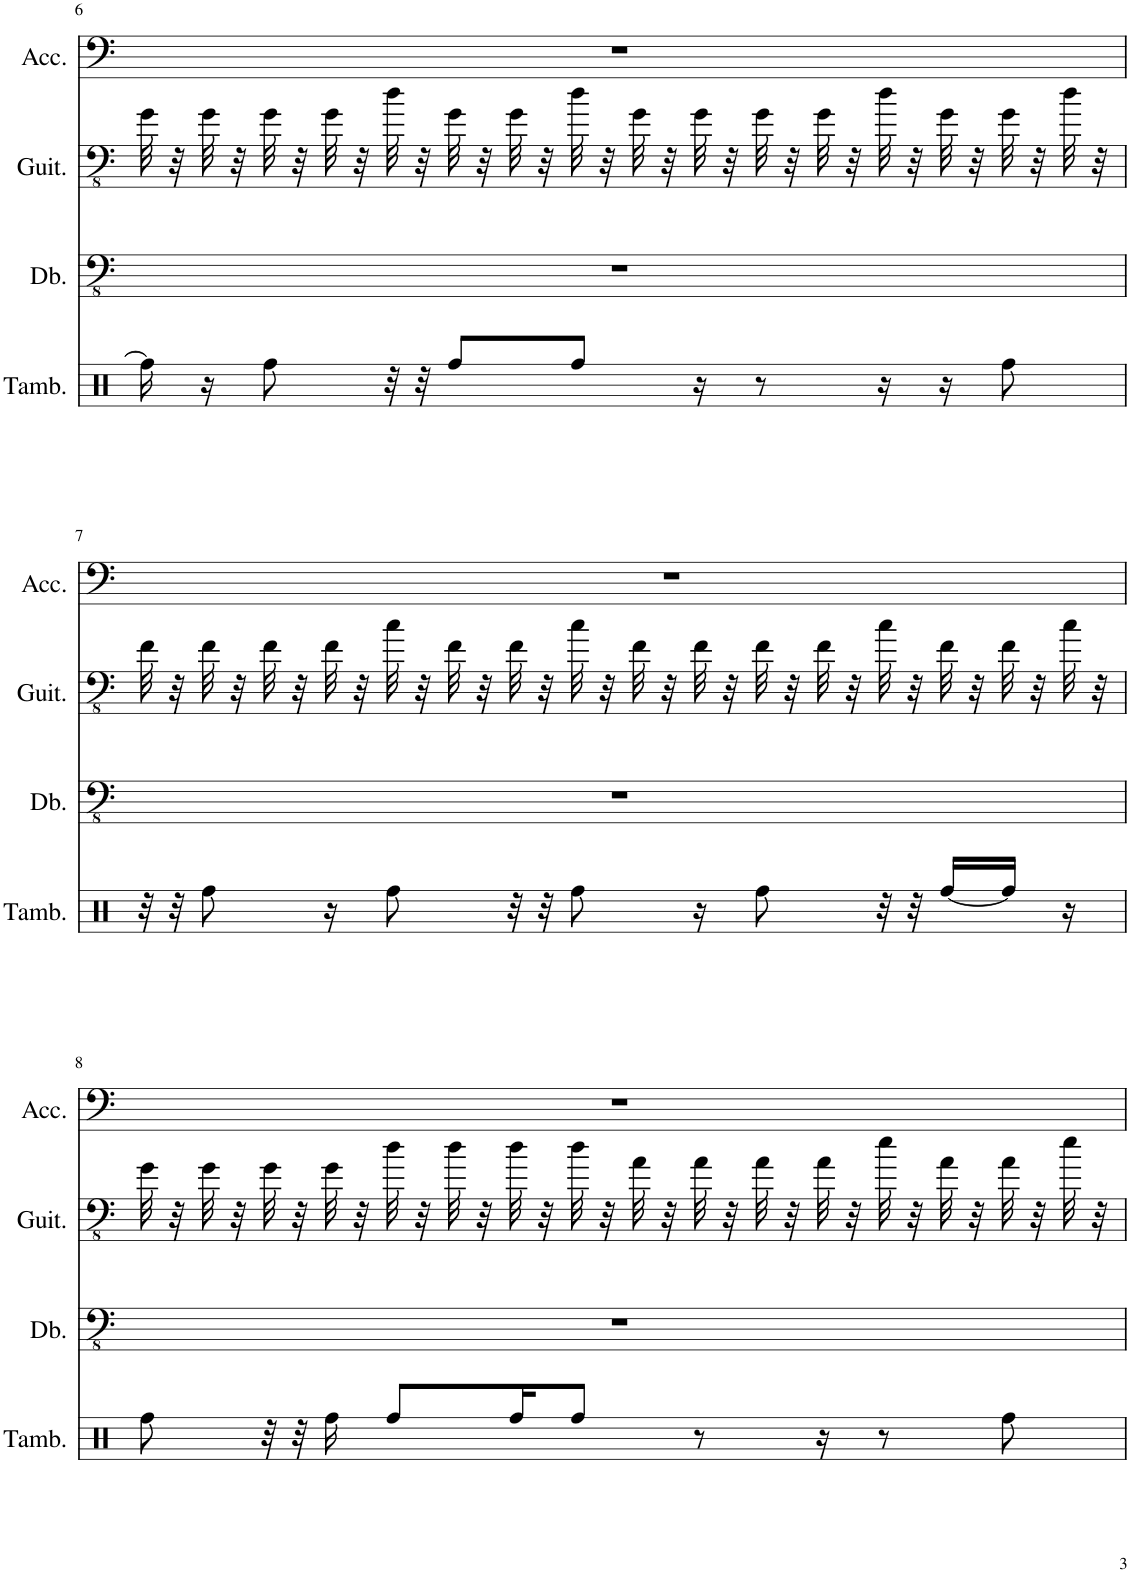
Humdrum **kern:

**kern	**kern	**kern	**kern
*part4	*part3	*part2	*part1
*staff4	*staff3	*staff2	*staff1
*I"Tambourine	*I"Double Bass	*I"Acoustic Guitar	*I"Accordion
*I'Tamb.	*I'Db.	*I'Guit.	*I'Acc.
!!LO:PB:g=z
*clefX	*clefFv4	*clefFv4	*clefF4
*	*Trd7c12	*	*
*k[]	*k[]	*k[]	*k[]
*M4/4	*M4/4	*M4/4	*M4/4
=6	=6	=6	=6
16Rff\]	1r	32G\	1r
.	.	32r	.
16r	.	32G\	.
.	.	32r	.
8Rff\	.	32G\	.
.	.	32r	.
.	.	32G\	.
.	.	32r	.
32r	.	32d\	.
32r	.	32r	.
8Rff/L	.	32G\	.
.	.	32r	.
.	.	32G\	.
.	.	32r	.
8Rff/J	.	32d\	.
.	.	32r	.
.	.	32G\	.
.	.	32r	.
16r	.	32G\	.
.	.	32r	.
8r	.	32G\	.
.	.	32r	.
.	.	32G\	.
.	.	32r	.
16r	.	32d\	.
.	.	32r	.
16r	.	32G\	.
.	.	32r	.
8Rff\	.	32G\	.
.	.	32r	.
.	.	32d\	.
.	.	32r	.
!!LO:LB:g=z
=7	=7	=7	=7
32r	1r	32F\	1r
32r	.	32r	.
8Rff\	.	32F\	.
.	.	32r	.
.	.	32F\	.
.	.	32r	.
16r	.	32F\	.
.	.	32r	.
8Rff\	.	32c\	.
.	.	32r	.
.	.	32F\	.
.	.	32r	.
32r	.	32F\	.
32r	.	32r	.
8Rff\	.	32c\	.
.	.	32r	.
.	.	32F\	.
.	.	32r	.
16r	.	32F\	.
.	.	32r	.
8Rff\	.	32F\	.
.	.	32r	.
.	.	32F\	.
.	.	32r	.
32r	.	32c\	.
32r	.	32r	.
[16Rff/LL	.	32F\	.
.	.	32r	.
16Rff/JJ]	.	32F\	.
.	.	32r	.
16r	.	32c\	.
.	.	32r	.
!!LO:LB:g=z
=8	=8	=8	=8
8Rff\	1r	32G\	1r
.	.	32r	.
.	.	32G\	.
.	.	32r	.
32r	.	32G\	.
32r	.	32r	.
16Rff\	.	32G\	.
.	.	32r	.
8Rff/L	.	32d\	.
.	.	32r	.
.	.	32d\	.
.	.	32r	.
16Rff/K	.	32d\	.
.	.	32r	.
8Rff/J	.	32d\	.
.	.	32r	.
.	.	32A\	.
.	.	32r	.
8r	.	32A\	.
.	.	32r	.
.	.	32A\	.
.	.	32r	.
16r	.	32A\	.
.	.	32r	.
8r	.	32e\	.
.	.	32r	.
.	.	32A\	.
.	.	32r	.
8Rff\	.	32A\	.
.	.	32r	.
.	.	32e\	.
.	.	32r	.
=	=	=	=
*-	*-	*-	*-
